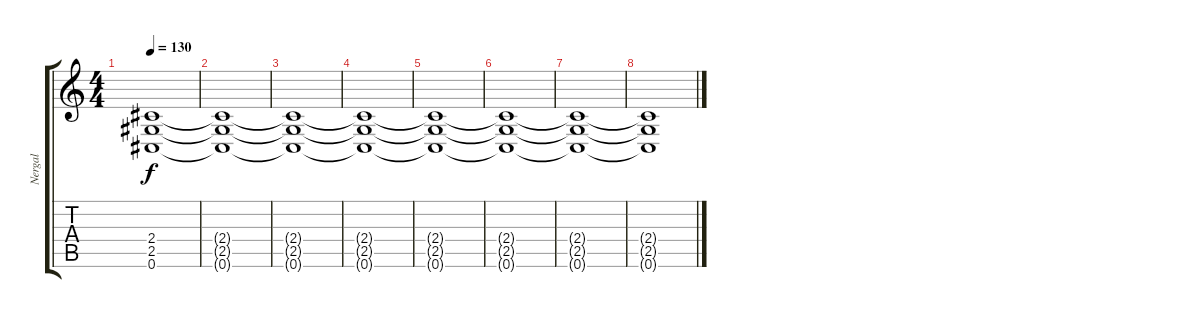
\track ("Nergal" "Nergal") {instrument distortionguitar}
\staff {score tabs}
\tuning (Db4 Ab3 E3 B2 Gb2 Db2) {hide}
\ts (4 4)
\tempo 130
\clef g2
\ks c
(2.4 2.5 0.6).1{dy f} |
(2.4{t} 2.5{t} 0.6{t}).1 |
(2.4{t} 2.5{t} 0.6{t}).1 |
(2.4{t} 2.5{t} 0.6{t}).1 |
(2.4{t} 2.5{t} 0.6{t}).1 |
(2.4{t} 2.5{t} 0.6{t}).1 |
(2.4{t} 2.5{t} 0.6{t}).1 |
(2.4{t} 2.5{t} 0.6{t}).1
